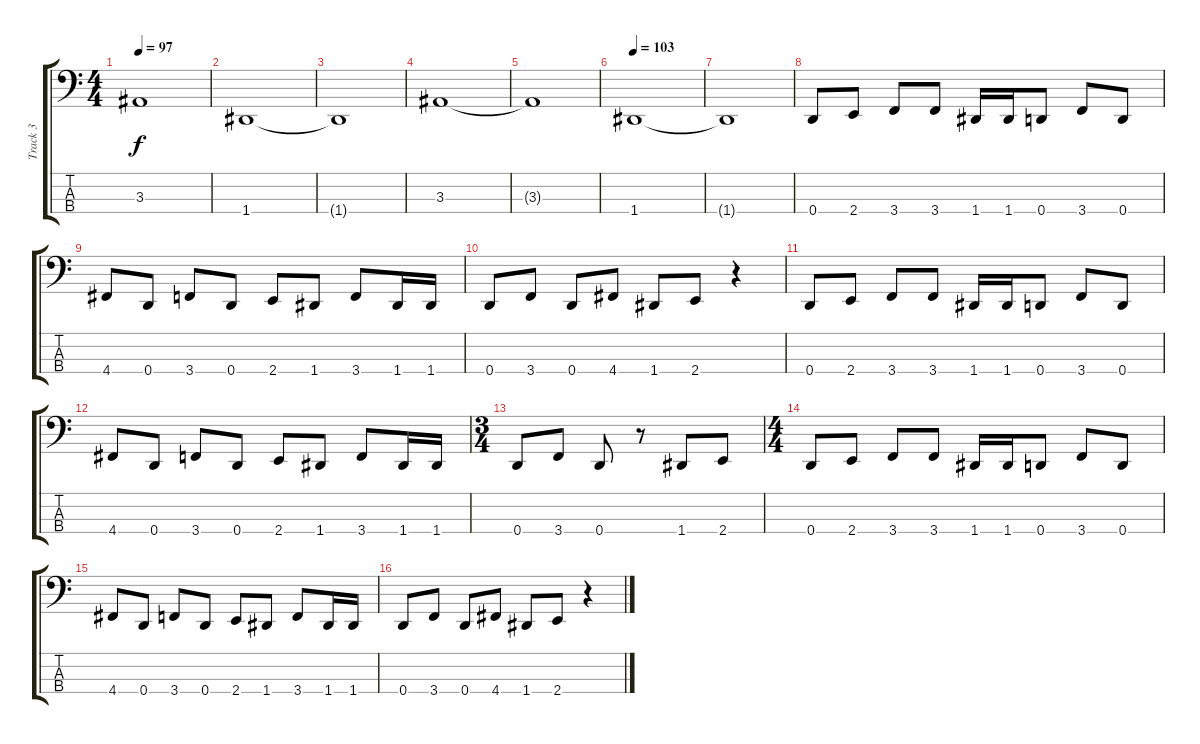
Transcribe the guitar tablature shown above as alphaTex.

\track ("Track 3" "Track 3") {instrument electricbassfinger}
\staff {score tabs}
\tuning (F2 C2 G1 D1) {hide}
\ts (4 4)
\tempo 97
\clef f4
\ks c
3.3{t}.1{dy f} |
1.4.1 |
1.4{t}.1 |
3.3.1 |
3.3{t}.1 |
\tempo 103
1.4.1 |
1.4{t}.1 |
0.4.8 2.4.8 3.4.8 3.4.8 1.4.16 1.4.16 0.4.8 3.4.8 0.4.8 |
4.4.8 0.4.8 3.4.8 0.4.8 2.4.8 1.4.8 3.4.8 1.4.16 1.4.16 |
0.4.8 3.4.8 0.4.8 4.4.8 1.4.8 2.4.8 r.4 |
0.4.8 2.4.8 3.4.8 3.4.8 1.4.16 1.4.16 0.4.8 3.4.8 0.4.8 |
4.4.8 0.4.8 3.4.8 0.4.8 2.4.8 1.4.8 3.4.8 1.4.16 1.4.16 |
\ts (3 4)
0.4.8 3.4.8 0.4.8 r.8 1.4.8 2.4.8 |
\ts (4 4)
0.4.8 2.4.8 3.4.8 3.4.8 1.4.16 1.4.16 0.4.8 3.4.8 0.4.8 |
4.4.8 0.4.8 3.4.8 0.4.8 2.4.8 1.4.8 3.4.8 1.4.16 1.4.16 |
0.4.8 3.4.8 0.4.8 4.4.8 1.4.8 2.4.8 r.4
